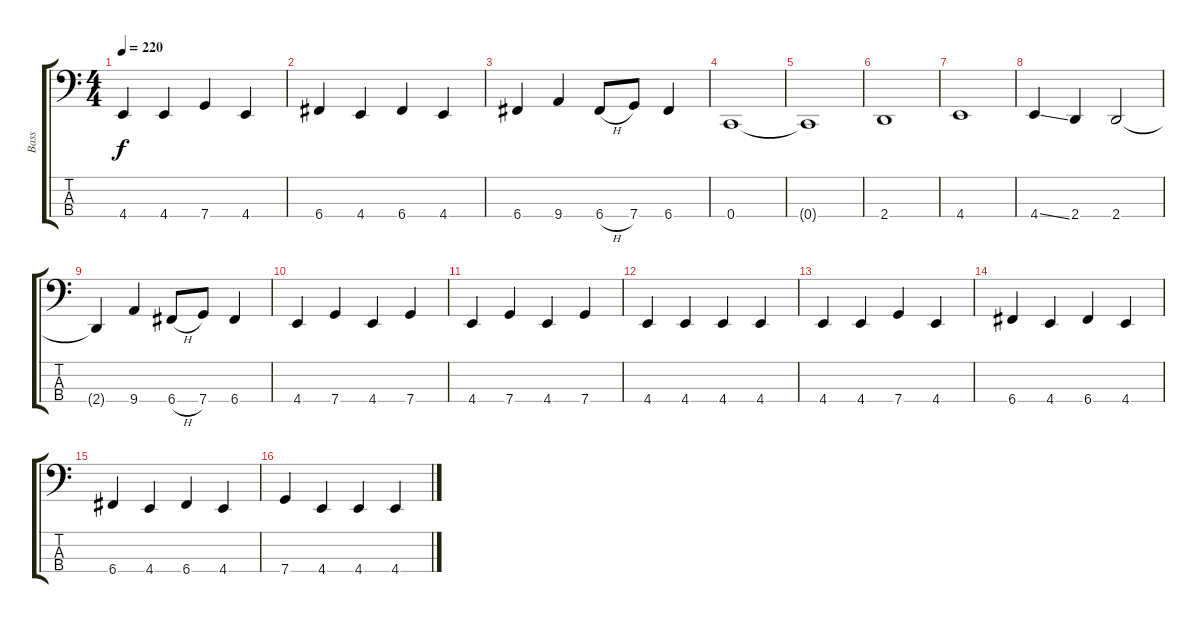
\track (" Bass" " Bass") {instrument electricbasspick}
\staff {score tabs}
\tuning (Eb2 Bb1 F1 C1) {hide}
\ts (4 4)
\tempo 220
\clef f4
\ks c
4.4.4{dy f} 4.4.4 7.4.4 4.4.4 |
6.4.4 4.4.4 6.4.4 4.4.4 |
6.4.4 9.4.4 6.4{h}.8 7.4.8 6.4.4 |
0.4.1 |
0.4{t}.1 |
2.4.1 |
4.4.1 |
4.4{ss}.4 2.4.4 2.4.2 |
2.4{t}.4 9.4.4 6.4{h}.8 7.4.8 6.4.4 |
4.4.4 7.4.4 4.4.4 7.4.4 |
4.4.4 7.4.4 4.4.4 7.4.4 |
4.4.4 4.4.4 4.4.4 4.4.4 |
4.4.4 4.4.4 7.4.4 4.4.4 |
6.4.4 4.4.4 6.4.4 4.4.4 |
6.4.4 4.4.4 6.4.4 4.4.4 |
7.4.4 4.4.4 4.4.4 4.4.4
